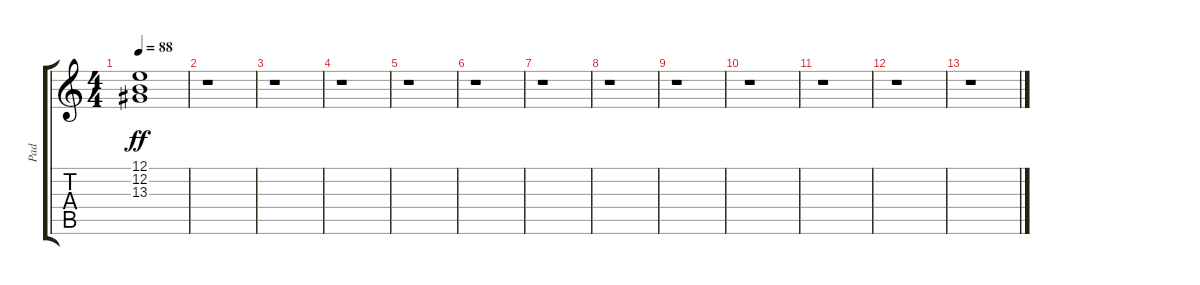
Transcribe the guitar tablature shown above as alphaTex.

\track ("Pad" "Pad") {instrument pad2warm}
\staff {score tabs}
\tuning (E4 B3 G3 D3 A2 E2) {hide}
\ts (4 4)
\tempo 88
\clef g2
\ks c
(12.1 12.2 13.3).1{dy ff} |
r.1 |
r.1 |
r.1 |
r.1 |
r.1 |
r.1 |
r.1 |
r.1 |
r.1 |
r.1 |
r.1 |
r.1
